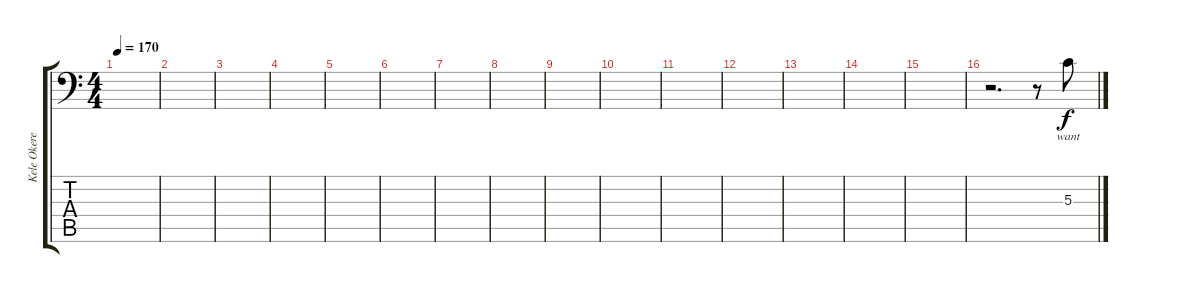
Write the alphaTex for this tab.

\track ("Kele Okereke Vocals" "Kele Okere") {instrument oboe}
\staff {score tabs}
\tuning (E4 B3 G3 D3 A2 E1) {hide}
\ts (4 4)
\tempo 170
\clef f4
\ks c
|
|
|
|
|
|
|
|
|
|
|
|
|
|
|
r.2{d} r.8 5.3.8{lyrics (0 "want") lyrics (1 "") lyrics (2 "") lyrics (3 "") lyrics (4 "")}
